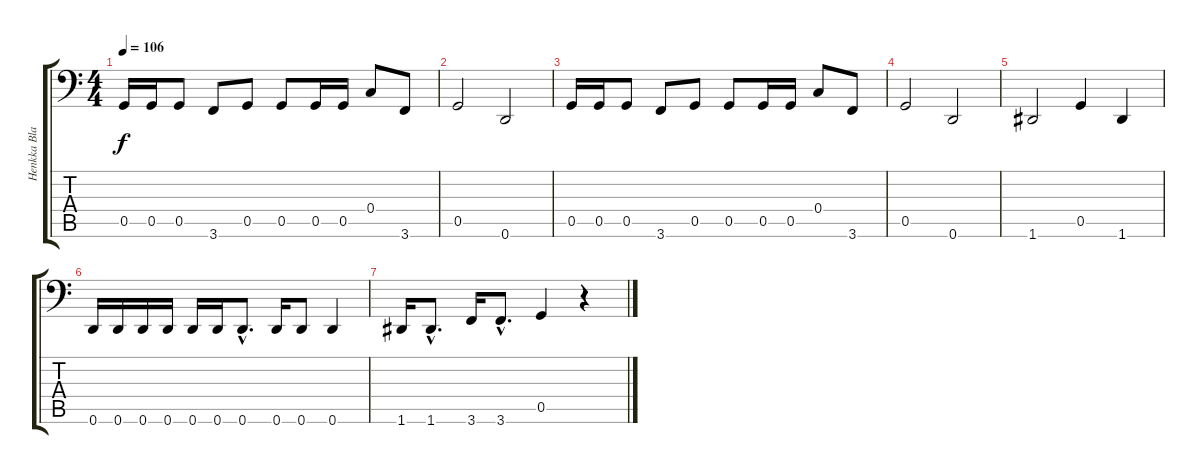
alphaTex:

\track ("Henkka Blacksmith" "Henkka Bla") {instrument electricbasspick}
\staff {score tabs}
\tuning (D3 A2 F2 C2 G1 D1) {hide}
\ts (4 4)
\tempo 106
\clef f4
\ks c
0.5.16{dy f} 0.5.16 0.5.8 3.6.8 0.5.8 0.5.8 0.5.16 0.5.16 0.4.8 3.6.8 |
0.5.2 0.6.2 |
0.5.16 0.5.16 0.5.8 3.6.8 0.5.8 0.5.8 0.5.16 0.5.16 0.4.8 3.6.8 |
0.5.2 0.6.2 |
1.6.2 0.5.4 1.6.4 |
0.6.16 0.6.16 0.6.16 0.6.16 0.6.16 0.6.16 0.6{hac}.8{d} 0.6.16 0.6.8 0.6.4 |
1.6.16 1.6{hac}.8{d} 3.6.16 3.6{hac}.8{d} 0.5.4 r.4
